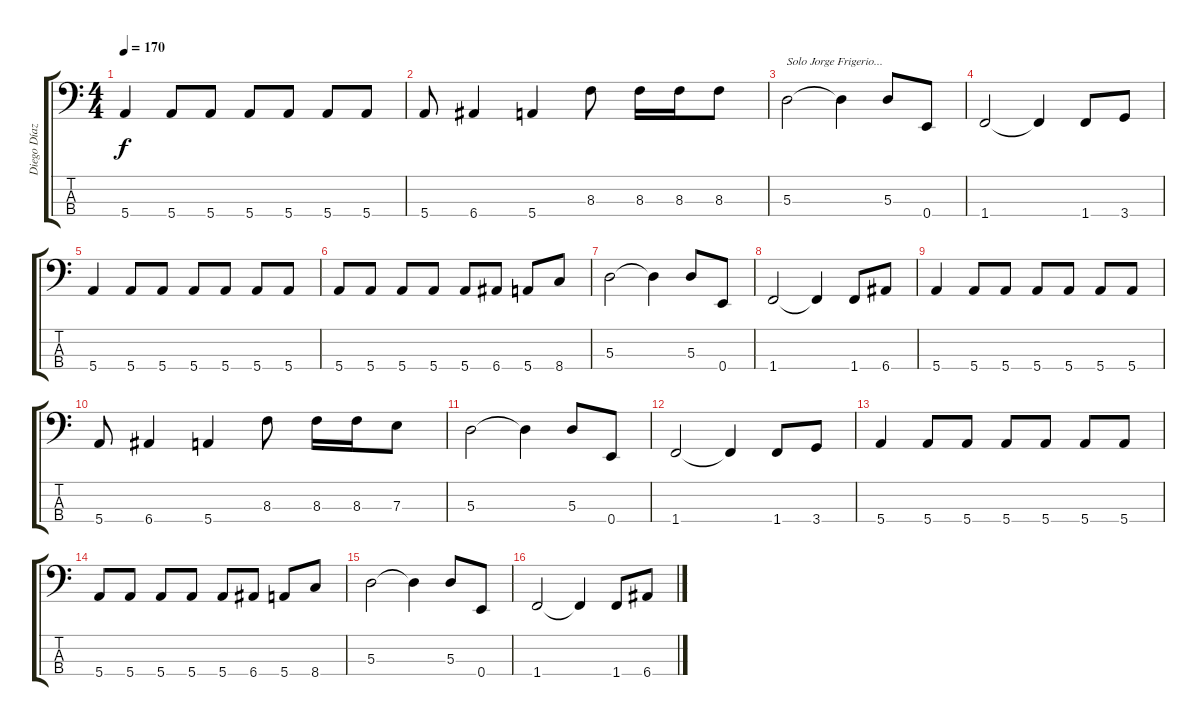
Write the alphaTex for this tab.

\track ("Diego Díaz" "Diego Díaz") {instrument electricbassfinger}
\staff {score tabs}
\tuning (G2 D2 A1 E1) {hide}
\ts (4 4)
\tempo 170
\clef f4
\ks c
5.4.4{dy f} 5.4.8 5.4.8 5.4.8 5.4.8 5.4.8 5.4.8 |
5.4.8 6.4.4 5.4.4 8.3.8 8.3.16 8.3.16 8.3.8 |
5.3.2{txt "Solo Jorge Frigerio..."} 5.3{t}.4 5.3.8 0.4.8 |
1.4.2 1.4{t}.4 1.4.8 3.4.8 |
5.4.4 5.4.8 5.4.8 5.4.8 5.4.8 5.4.8 5.4.8 |
5.4.8 5.4.8 5.4.8 5.4.8 5.4.8 6.4.8 5.4.8 8.4.8 |
5.3.2 5.3{t}.4 5.3.8 0.4.8 |
1.4.2 1.4{t}.4 1.4.8 6.4.8 |
5.4.4 5.4.8 5.4.8 5.4.8 5.4.8 5.4.8 5.4.8 |
5.4.8 6.4.4 5.4.4 8.3.8 8.3.16 8.3.16 7.3.8 |
5.3.2 5.3{t}.4 5.3.8 0.4.8 |
1.4.2 1.4{t}.4 1.4.8 3.4.8 |
5.4.4 5.4.8 5.4.8 5.4.8 5.4.8 5.4.8 5.4.8 |
5.4.8 5.4.8 5.4.8 5.4.8 5.4.8 6.4.8 5.4.8 8.4.8 |
5.3.2 5.3{t}.4 5.3.8 0.4.8 |
1.4.2 1.4{t}.4 1.4.8 6.4.8
